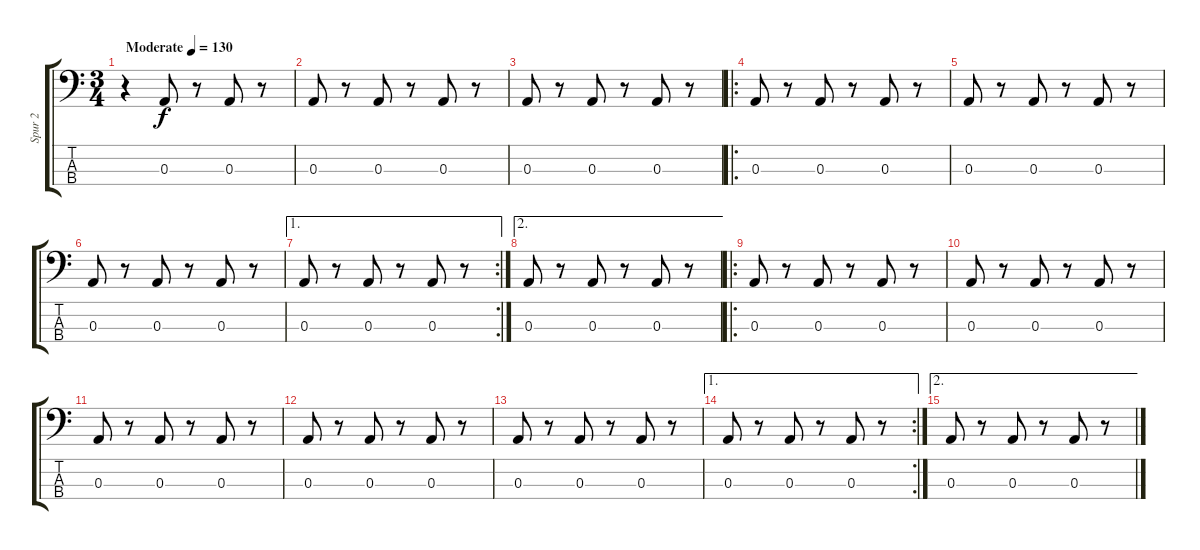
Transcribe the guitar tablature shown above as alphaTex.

\track ("Spur 2" "Spur 2") {instrument electricbassfinger}
\staff {score tabs}
\tuning (G2 D2 A1 E1) {hide}
\ts (3 4)
\tempo (130 "Moderate")
\clef f4
\ks c
r.4{dy f instrument electricbassfinger} 0.3.8 r.8 0.3.8 r.8 |
0.3.8 r.8 0.3.8 r.8 0.3.8 r.8 |
0.3.8 r.8 0.3.8 r.8 0.3.8 r.8 |
\ro
0.3.8 r.8 0.3.8 r.8 0.3.8 r.8 |
0.3.8 r.8 0.3.8 r.8 0.3.8 r.8 |
0.3.8 r.8 0.3.8 r.8 0.3.8 r.8 |
\ae 1
\rc 2
0.3.8 r.8 0.3.8 r.8 0.3.8 r.8 |
\ae 2
0.3.8 r.8 0.3.8 r.8 0.3.8 r.8 |
\ro
0.3.8 r.8 0.3.8 r.8 0.3.8 r.8 |
0.3.8 r.8 0.3.8 r.8 0.3.8 r.8 |
0.3.8 r.8 0.3.8 r.8 0.3.8 r.8 |
0.3.8 r.8 0.3.8 r.8 0.3.8 r.8 |
0.3.8 r.8 0.3.8 r.8 0.3.8 r.8 |
\ae 1
\rc 2
0.3.8 r.8 0.3.8 r.8 0.3.8 r.8 |
\ae 2
0.3.8 r.8 0.3.8 r.8 0.3.8 r.8
